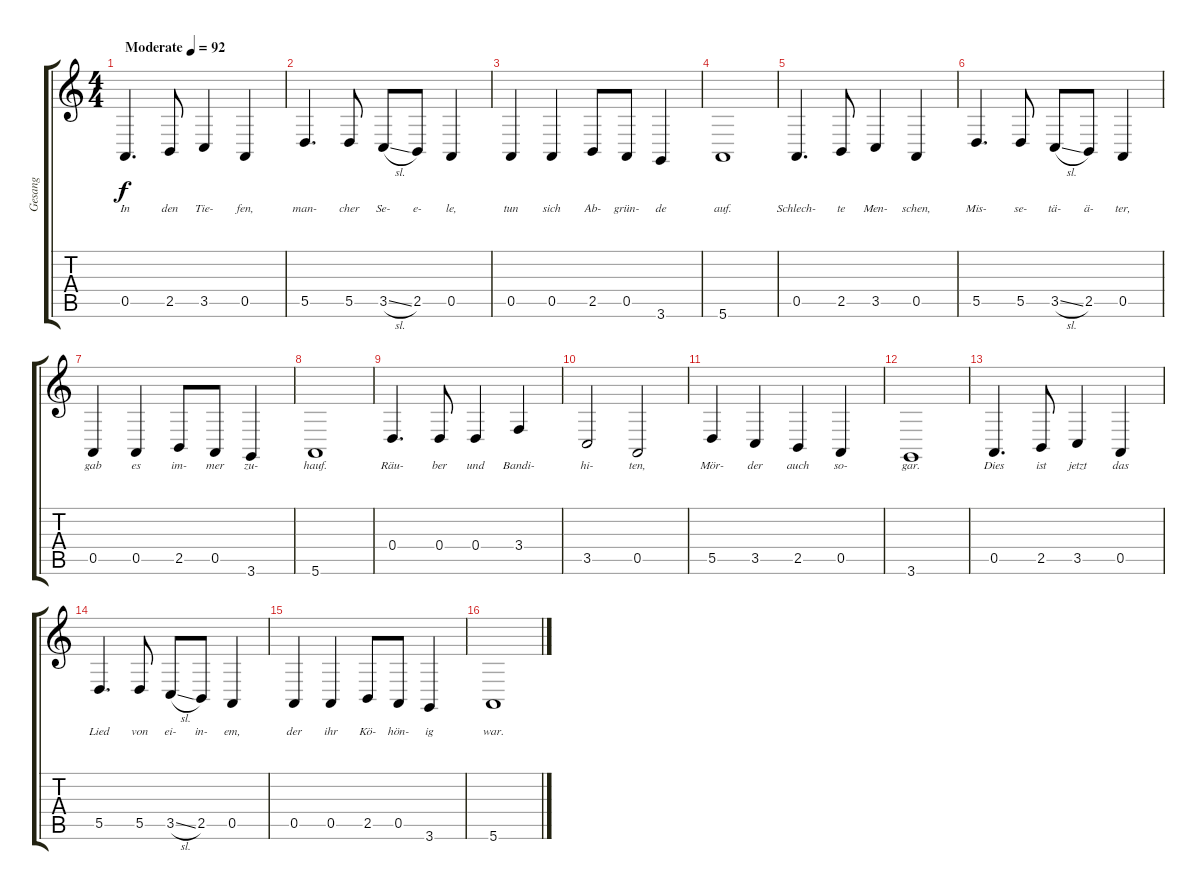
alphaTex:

\track ("Gesang" "Gesang") {instrument lead3calliope}
\staff {score tabs}
\tuning (E4 B3 G3 D3 A2 E2) {hide}
\ts (4 4)
\tempo (92 "Moderate")
\clef g2
\ks c
0.5.4{d lyrics (0 "In") lyrics (1 "") lyrics (2 "") lyrics (3 "") lyrics (4 "") dy f instrument pad4choir} 2.5.8{lyrics (0 "den") lyrics (1 "") lyrics (2 "") lyrics (3 "") lyrics (4 "")} 3.5.4{lyrics (0 "Tie-") lyrics (1 "") lyrics (2 "") lyrics (3 "") lyrics (4 "")} 0.5.4{lyrics (0 "fen,") lyrics (1 "") lyrics (2 "") lyrics (3 "") lyrics (4 "")} |
5.5.4{d lyrics (0 "man-") lyrics (1 "") lyrics (2 "") lyrics (3 "") lyrics (4 "")} 5.5.8{lyrics (0 "cher") lyrics (1 "") lyrics (2 "") lyrics (3 "") lyrics (4 "")} 3.5{sl}.8{lyrics (0 "Se-") lyrics (1 "") lyrics (2 "") lyrics (3 "") lyrics (4 "")} 2.5.8{lyrics (0 "e-") lyrics (1 "") lyrics (2 "") lyrics (3 "") lyrics (4 "")} 0.5.4{lyrics (0 "le,") lyrics (1 "") lyrics (2 "") lyrics (3 "") lyrics (4 "")} |
0.5.4{lyrics (0 "tun") lyrics (1 "") lyrics (2 "") lyrics (3 "") lyrics (4 "")} 0.5.4{lyrics (0 "sich") lyrics (1 "") lyrics (2 "") lyrics (3 "") lyrics (4 "")} 2.5.8{lyrics (0 "Ab-") lyrics (1 "") lyrics (2 "") lyrics (3 "") lyrics (4 "")} 0.5.8{lyrics (0 "grün-") lyrics (1 "") lyrics (2 "") lyrics (3 "") lyrics (4 "")} 3.6.4{lyrics (0 "de") lyrics (1 "") lyrics (2 "") lyrics (3 "") lyrics (4 "")} |
5.6.1{lyrics (0 "auf.") lyrics (1 "") lyrics (2 "") lyrics (3 "") lyrics (4 "")} |
0.5.4{d lyrics (0 "Schlech-") lyrics (1 "") lyrics (2 "") lyrics (3 "") lyrics (4 "")} 2.5.8{lyrics (0 "te") lyrics (1 "") lyrics (2 "") lyrics (3 "") lyrics (4 "")} 3.5.4{lyrics (0 "Men-") lyrics (1 "") lyrics (2 "") lyrics (3 "") lyrics (4 "")} 0.5.4{lyrics (0 "schen,") lyrics (1 "") lyrics (2 "") lyrics (3 "") lyrics (4 "")} |
5.5.4{d lyrics (0 "Mis-") lyrics (1 "") lyrics (2 "") lyrics (3 "") lyrics (4 "")} 5.5.8{lyrics (0 "se-") lyrics (1 "") lyrics (2 "") lyrics (3 "") lyrics (4 "")} 3.5{sl}.8{lyrics (0 "tä-") lyrics (1 "") lyrics (2 "") lyrics (3 "") lyrics (4 "")} 2.5.8{lyrics (0 "ä-") lyrics (1 "") lyrics (2 "") lyrics (3 "") lyrics (4 "")} 0.5.4{lyrics (0 "ter,") lyrics (1 "") lyrics (2 "") lyrics (3 "") lyrics (4 "")} |
0.5.4{lyrics (0 "gab") lyrics (1 "") lyrics (2 "") lyrics (3 "") lyrics (4 "")} 0.5.4{lyrics (0 "es") lyrics (1 "") lyrics (2 "") lyrics (3 "") lyrics (4 "")} 2.5.8{lyrics (0 "im-") lyrics (1 "") lyrics (2 "") lyrics (3 "") lyrics (4 "")} 0.5.8{lyrics (0 "mer") lyrics (1 "") lyrics (2 "") lyrics (3 "") lyrics (4 "")} 3.6.4{lyrics (0 "zu-") lyrics (1 "") lyrics (2 "") lyrics (3 "") lyrics (4 "")} |
5.6.1{lyrics (0 "hauf.") lyrics (1 "") lyrics (2 "") lyrics (3 "") lyrics (4 "")} |
0.4.4{d lyrics (0 "Räu-") lyrics (1 "") lyrics (2 "") lyrics (3 "") lyrics (4 "")} 0.4.8{lyrics (0 "ber") lyrics (1 "") lyrics (2 "") lyrics (3 "") lyrics (4 "")} 0.4.4{lyrics (0 "und") lyrics (1 "") lyrics (2 "") lyrics (3 "") lyrics (4 "")} 3.4.4{lyrics (0 "Bandi-") lyrics (1 "") lyrics (2 "") lyrics (3 "") lyrics (4 "")} |
3.5.2{lyrics (0 "hi-") lyrics (1 "") lyrics (2 "") lyrics (3 "") lyrics (4 "")} 0.5.2{lyrics (0 "ten,") lyrics (1 "") lyrics (2 "") lyrics (3 "") lyrics (4 "")} |
5.5.4{lyrics (0 "Mör-") lyrics (1 "") lyrics (2 "") lyrics (3 "") lyrics (4 "")} 3.5.4{lyrics (0 "der") lyrics (1 "") lyrics (2 "") lyrics (3 "") lyrics (4 "")} 2.5.4{lyrics (0 "auch") lyrics (1 "") lyrics (2 "") lyrics (3 "") lyrics (4 "")} 0.5.4{lyrics (0 "so-") lyrics (1 "") lyrics (2 "") lyrics (3 "") lyrics (4 "")} |
3.6.1{lyrics (0 "gar.") lyrics (1 "") lyrics (2 "") lyrics (3 "") lyrics (4 "")} |
0.5.4{d lyrics (0 "Dies") lyrics (1 "") lyrics (2 "") lyrics (3 "") lyrics (4 "")} 2.5.8{lyrics (0 "ist") lyrics (1 "") lyrics (2 "") lyrics (3 "") lyrics (4 "")} 3.5.4{lyrics (0 "jetzt") lyrics (1 "") lyrics (2 "") lyrics (3 "") lyrics (4 "")} 0.5.4{lyrics (0 "das") lyrics (1 "") lyrics (2 "") lyrics (3 "") lyrics (4 "")} |
5.5.4{d lyrics (0 "Lied") lyrics (1 "") lyrics (2 "") lyrics (3 "") lyrics (4 "")} 5.5.8{lyrics (0 "von") lyrics (1 "") lyrics (2 "") lyrics (3 "") lyrics (4 "")} 3.5{sl}.8{lyrics (0 "ei-") lyrics (1 "") lyrics (2 "") lyrics (3 "") lyrics (4 "")} 2.5.8{lyrics (0 "in-") lyrics (1 "") lyrics (2 "") lyrics (3 "") lyrics (4 "")} 0.5.4{lyrics (0 "em,") lyrics (1 "") lyrics (2 "") lyrics (3 "") lyrics (4 "")} |
0.5.4{lyrics (0 "der") lyrics (1 "") lyrics (2 "") lyrics (3 "") lyrics (4 "")} 0.5.4{lyrics (0 "ihr") lyrics (1 "") lyrics (2 "") lyrics (3 "") lyrics (4 "")} 2.5.8{lyrics (0 "Kö-") lyrics (1 "") lyrics (2 "") lyrics (3 "") lyrics (4 "")} 0.5.8{lyrics (0 "hön-") lyrics (1 "") lyrics (2 "") lyrics (3 "") lyrics (4 "")} 3.6.4{lyrics (0 "ig") lyrics (1 "") lyrics (2 "") lyrics (3 "") lyrics (4 "")} |
5.6.1{lyrics (0 "war.") lyrics (1 "") lyrics (2 "") lyrics (3 "") lyrics (4 "")}
